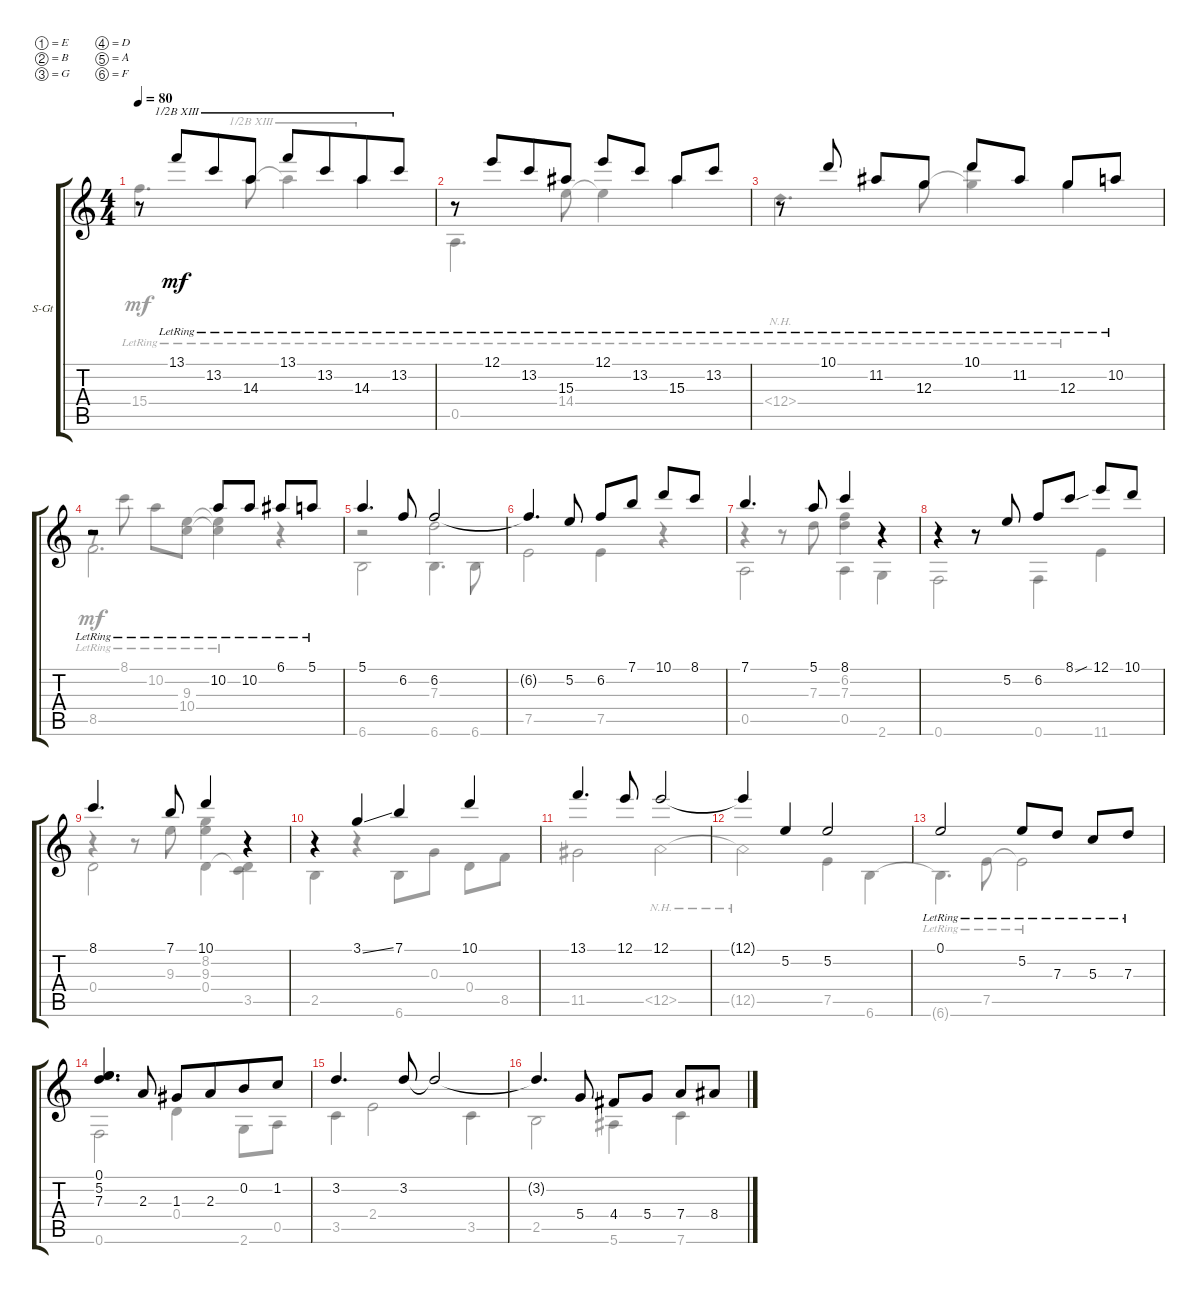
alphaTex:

\defaultSystemsLayout 4
\bracketExtendMode groupsimilarinstruments
\firstSystemTrackNameOrientation horizontal
\otherSystemsTrackNameOrientation horizontal
\track ("Steel Guitar" "S-Gt") {instrument acousticguitarsteel}
\staff {score tabs}
\tuning (E4 B3 G3 D3 A2 F2)
\voice
\ts (4 4)
\tempo 80
\clef g2
\scale
0.33234
\ks aminor
r.8{dy mf instrument acousticguitarsteel} 13.1{lr}.8{barre (13 half) beam merge} 13.2{lr}.8{barre (13 half) beam merge} 14.3{lr}.8{barre (13 half)} 13.1{lr}.8{barre (13 half) beam merge} 13.2{lr}.8{barre (13 half) beam merge} 14.3{lr}.8{barre (13 half) beam merge} 13.2{lr}.8{barre (13 half)} |
\scale
0.298063 r.8 12.1{lr}.8{beam merge} 13.2{lr}.8 15.3{lr}.8 12.1{lr}.8 13.2{lr}.8 15.3{lr}.8 13.2{lr}.8 |
\scale
0.369598 r.8 10.1{lr}.8 11.2{lr}.8 12.3{lr}.8 10.1{lr}.8 11.2{lr}.8 12.3{lr}.8 10.2{lr}.8 |
\scale
0.373134 r.2 10.2{lr}.8 10.2{lr}.8 6.1{lr}.8 5.1{lr}.8 |
\scale
0.313433 5.1.4{d} 6.2.8 6.2.2 |
\scale
0.313433 6.2{t}.4{d} 5.2.8 6.2.8 7.1.8 10.1.8 8.1.8 |
\scale
0.308824 7.1.4{d} 5.1.8 8.1.4 r.4 |
\scale
0.382353 r.4 r.8 5.2.8 6.2.8 8.1{sou}.8 12.1.8 10.1.8 |
\scale
0.308824 8.1.4{d} 7.1.8 10.1.4 r.4 |
\scale
0.336 r.4 3.1{ss}.4 7.1.4 10.1.4 |
\scale
0.416 13.1.4{d} 12.1.8 12.1.2 |
\scale
0.248 12.1{t}.4 5.2.4 5.2.2 |
\scale
0.287671 0.1{lr}.2 5.2{lr}.8 7.3{lr}.8 5.3{lr}.8 7.3{lr}.8 |
\scale
0.424658 (7.3 5.2 0.1).4{d} 2.3.8 1.3.8{beam merge} 2.3.8{beam merge} 0.2.8{beam merge} 1.2.8 |
\scale
0.287671 3.2.4{d} 3.2.8 3.2{t}.2 |
\scale
0.360465 3.2{t}.4{d} 5.4.8 4.4.8 5.4.8 7.4.8 8.4.8
\voice
\clef g2
\ottava regular
\simile none
\scale
0.33234
\ks aminor
15.4{lr}.4{d dy mf} 14.3{lr}.8{barre (13 half)} 14.3{lr t}.4{barre (13 half)} 14.3{lr}.4{barre (13 half)} |
\scale
0.298063 0.5{lr}.4{d} 14.4{lr}.8 14.4{lr t}.4 15.3{lr}.4 |
\scale
0.369598 12.4{nh lr}.4{d} 12.3{lr}.8 (10.1{lr} 12.3{lr t}).4 12.3{lr}.4 |
\scale
0.373134 r.8 8.1{lr}.8 10.2{lr}.8 (9.3{lr} 10.4{lr}).8 (9.3{lr t} 10.4{lr t}).4 r.4 |
\scale
0.313433 6.6.2 6.6.4{d} 6.6.8 |
\scale
0.313433 7.5.2 7.5.4 r.4 |
\scale
0.308824 r.4 r.8 7.3.8 (7.3 6.2).4 r.4 |
\scale
0.382353 0.6.2 0.6.4 11.6.4 |
\scale
0.308824 r.4 r.8 9.3.8 (9.3 8.2).4 r.4 |
\scale
0.336 2.5.4 r.4 6.6.8 0.3.8 0.4.8 8.5.8 |
\scale
0.416 11.5.2 12.5{nh}.2 |
\scale
0.248 12.5{nh t}.2 7.5.4 6.6.4 |
\scale
0.287671 6.6{lr t}.4{d} 7.5{lr}.8 7.5{lr t}.2 |
\scale
0.424658 0.6.2 0.4.4 2.6.8 0.5.8 |
\scale
0.287671 3.5.4 2.4.2 3.5.4 |
\scale
0.360465 2.5.2 5.6.4 7.6.4
\voice
\clef g2
\ottava regular
\simile none
\scale
0.33234
\ks aminor
|
\scale
0.298063 |
\scale
0.369598 |
\scale
0.373134 8.5.2{d} r.4 |
\scale
0.313433 r.2 7.3.2 |
\scale
0.313433 |
\scale
0.308824 0.5.2 0.5.4 2.6.4 |
\scale
0.382353 |
\scale
0.308824 0.4.2 0.4.4 (0.4{t} 3.5).4 |
\scale
0.336 |
\scale
0.416 |
\scale
0.248 |
\scale
0.287671 |
\scale
0.424658 |
\scale
0.287671 |
\scale
0.360465
